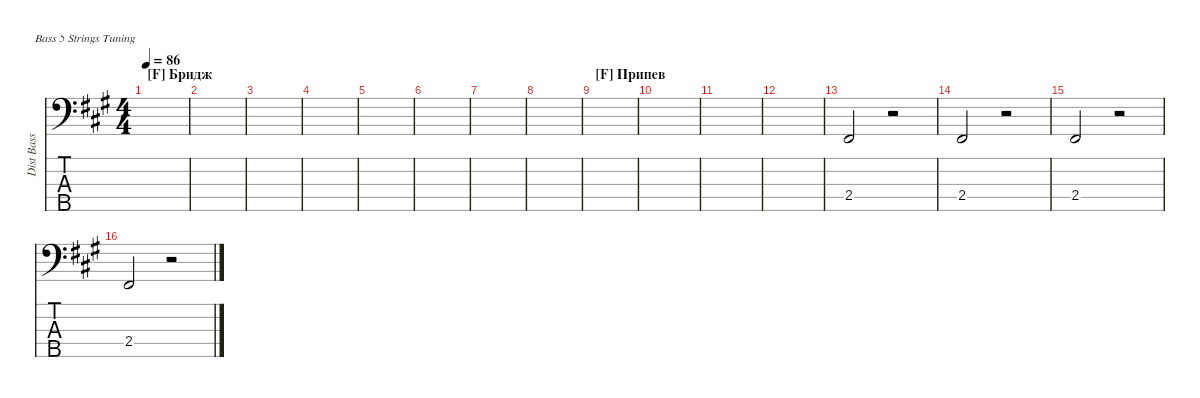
\defaultSystemsLayout 4
\hideDynamics
\bracketExtendMode nobrackets
\track ("Distortion Bass" "Dist Bass") {instrument acousticbass}
\staff {score tabs}
\tuning (G2 D2 A1 E1 B0)
\ts (4 4)
\section ("F" "Бридж")
\tempo 86
\clef f4
\ks f#minor
|
|
|
|
|
|
|
|
\section ("F" "Припев")
|
|
|
|
2.4{acc #}.2{beam Up} r.2{beam Down} |
2.4{acc #}.2{beam Up} r.2{beam Down} |
2.4{acc #}.2{beam Up} r.2{beam Down} |
2.4{acc #}.2{beam Up} r.2{beam Down}
